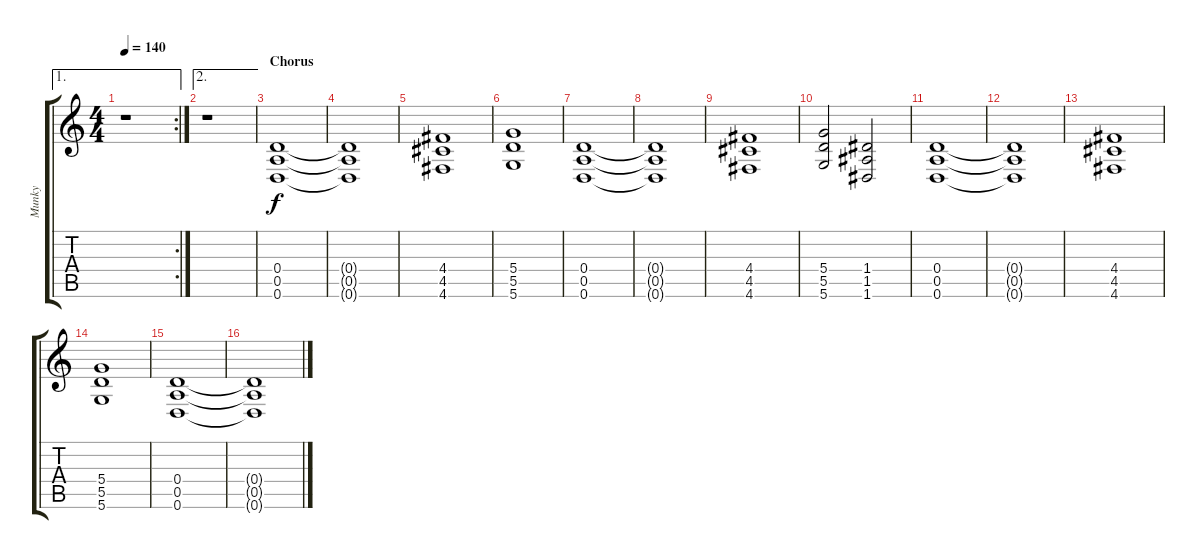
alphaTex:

\track ("Munky" "Munky") {instrument distortionguitar}
\staff {score tabs}
\tuning (E4 B3 G3 D3 A2 D2) {hide}
\ae 1
\rc 2
\ts (4 4)
\tempo 140
\clef g2
\ks c
r.1{dy f} |
\ae 2
r.1 |
\section ("" "Chorus")
(0.4 0.5 0.6).1 |
(0.4{t} 0.5{t} 0.6{t}).1 |
(4.4 4.5 4.6).1 |
(5.4 5.5 5.6).1 |
(0.4 0.5 0.6).1 |
(0.4{t} 0.5{t} 0.6{t}).1 |
(4.4 4.5 4.6).1 |
(5.4 5.5 5.6).2 (1.4 1.5 1.6).2 |
(0.4 0.5 0.6).1 |
(0.4{t} 0.5{t} 0.6{t}).1 |
(4.4 4.5 4.6).1 |
(5.4 5.5 5.6).1 |
(0.4 0.5 0.6).1 |
(0.4{t} 0.5{t} 0.6{t}).1
